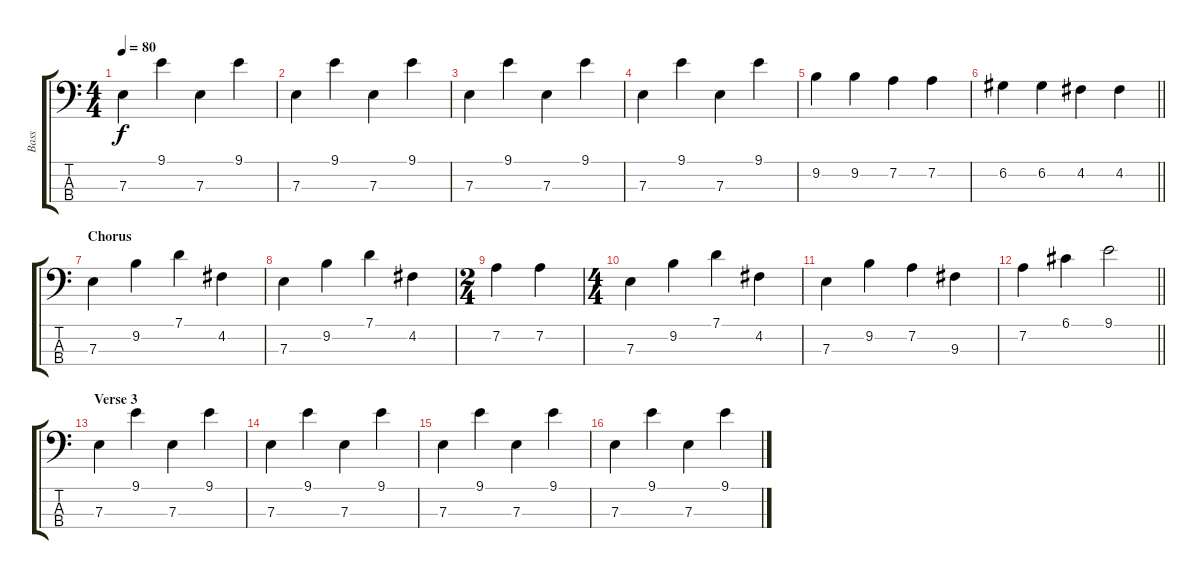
\track ("Bass" "Bass") {instrument electricbassfinger}
\staff {score tabs}
\tuning (G2 D2 A1 E1) {hide}
\ts (4 4)
\tempo 80
\clef f4
\ks c
7.3.4{dy f} 9.1.4 7.3.4 9.1.4 |
7.3.4 9.1.4 7.3.4 9.1.4 |
7.3.4 9.1.4 7.3.4 9.1.4 |
7.3.4 9.1.4 7.3.4 9.1.4 |
9.2.4 9.2.4 7.2.4 7.2.4 |
\barLineRight lightlight
6.2.4 6.2.4 4.2.4 4.2.4 |
\section ("" "Chorus")
7.3.4 9.2.4 7.1.4 4.2.4 |
7.3.4 9.2.4 7.1.4 4.2.4 |
\ts (2 4)
7.2.4 7.2.4 |
\ts (4 4)
7.3.4 9.2.4 7.1.4 4.2.4 |
7.3.4 9.2.4 7.2.4 9.3.4 |
\barLineRight lightlight
7.2.4 6.1.4 9.1.2 |
\section ("" "Verse 3")
7.3.4 9.1.4 7.3.4 9.1.4 |
7.3.4 9.1.4 7.3.4 9.1.4 |
7.3.4 9.1.4 7.3.4 9.1.4 |
7.3.4 9.1.4 7.3.4 9.1.4
